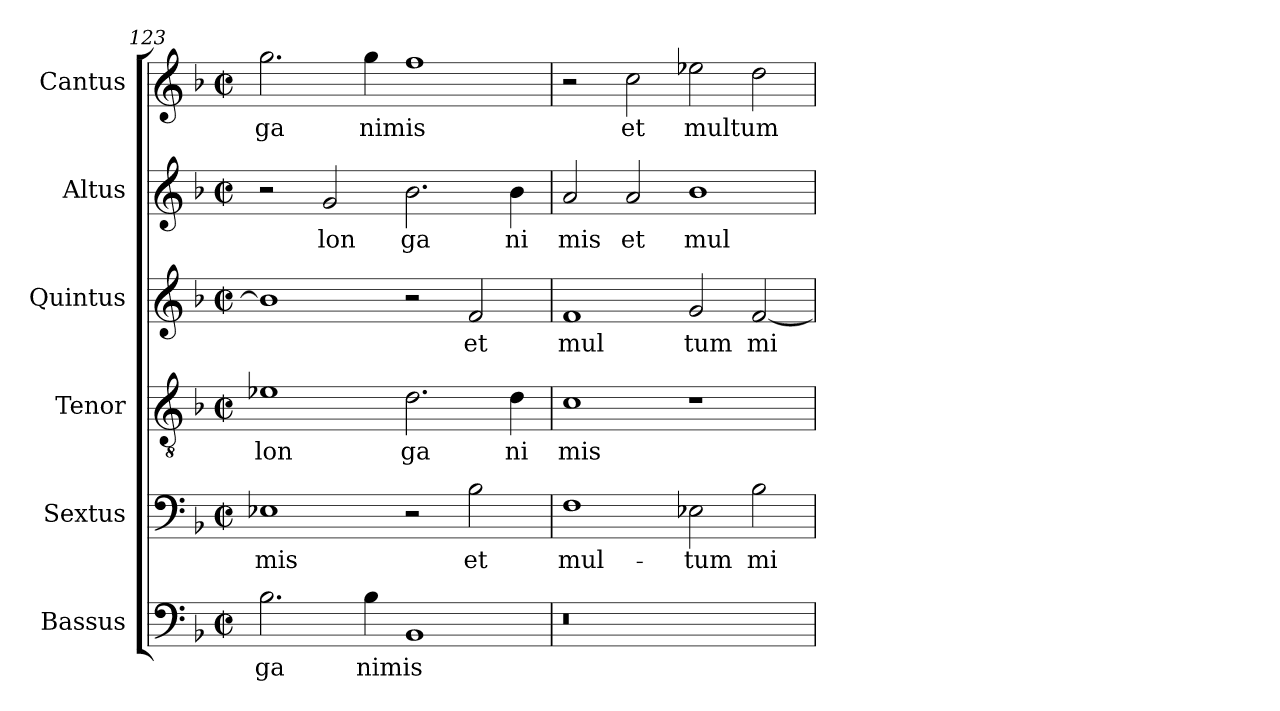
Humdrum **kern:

**kern	**text	**kern	**text	**kern	**text	**kern	**text	**kern	**text	**kern	**text
*part6	*part6	*part5	*part5	*part4	*part4	*part3	*part3	*part2	*part2	*part1	*part1
*staff6	*staff6	*staff5	*staff5	*staff4	*staff4	*staff3	*staff3	*staff2	*staff2	*staff1	*staff1
*I"Bassus	*	*I"Sextus	*	*I"Tenor	*	*I"Quintus	*	*I"Altus	*	*I"Cantus	*
*I'Bassus	*	*I'Sextus	*	*I'Tenor	*	*I'Quintus	*	*I'Altus	*	*I'Cantus	*
*clefF4	*	*clefF4	*	*clefGv2	*	*clefG2	*	*clefG2	*	*clefG2	*
*k[b-]	*	*k[b-]	*	*k[b-]	*	*k[b-]	*	*k[b-]	*	*k[b-]	*
*F:	*	*F:	*	*F:	*	*F:	*	*F:	*	*F:	*
*M2/2	*	*M2/2	*	*M2/2	*	*M2/2	*	*M2/2	*	*M2/2	*
*met(c|)	*	*met(c|)	*	*met(c|)	*	*met(c|)	*	*met(c|)	*	*met(c|)	*
=123	=123	=123	=123	=123	=123	=123	=123	=123	=123	=123	=123
!	!LO:LY:b:cj	!	!LO:LY:b:cj	!	!LO:LY:b:cj	!	!LO:LY:b:cj	!	!	!	!LO:LY:b:cj
2.B-\	ga	1E-X	-mis	1e-X	lon	1b-]	.	2r	.	2.gg\	ga
!	!	!	!	!	!	!	!	!	!LO:LY:b:cj	!	!
.	.	.	.	.	.	.	.	2g/	lon	.	.
!	!LO:LY:b:cj	!	!	!	!	!	!	!	!	!	!LO:LY:b:cj
4B-\	nimis	.	.	.	.	.	.	.	.	4gg\	nimis
!	!LO:LY:b:cj	!	!	!	!LO:LY:b:cj	!	!	!	!LO:LY:b:cj	!	!LO:LY:b:cj
1BB-	.	2r	.	2.d\	ga	2r	.	2.b-\	ga	1ff	.
!	!	!	!LO:LY:b:cj	!	!	!	!LO:LY:b:cj	!	!	!	!
.	.	2B-\	et	.	.	2f/	et	.	.	.	.
!	!	!	!	!	!LO:LY:b:cj	!	!	!	!LO:LY:b:cj	!	!
.	.	.	.	4d\	ni	.	.	4b-\	ni	.	.
=124	=124	=124	=124	=124	=124	=124	=124	=124	=124	=124	=124
!	!	!	!LO:LY:b:cj	!	!LO:LY:b:cj	!	!LO:LY:b:cj	!	!LO:LY:b:cj	!	!
0r	.	1F	mul-	1c	mis	1f	mul	2a/	mis	2r	.
!	!	!	!	!	!	!	!	!	!LO:LY:b:cj	!	!LO:LY:b:cj
.	.	.	.	.	.	.	.	2a/	et	2cc\	et
!	!	!	!LO:LY:b:cj	!	!	!	!LO:LY:b:cj	!	!LO:LY:b:cj	!	!LO:LY:b:cj
.	.	2E-X\	-tum	1r	.	2g/	tum	1b-	mul	2ee-X\	multum
!	!	!	!LO:LY:b:cj	!	!	!	!LO:LY:b:cj	!	!	!	!LO:LY:b:cj
.	.	2B-\	mi-	.	.	[<2f/	mi	.	.	2dd\	.
=	=	=	=	=	=	=	=	=	=	=	=
*-	*-	*-	*-	*-	*-	*-	*-	*-	*-	*-	*-
